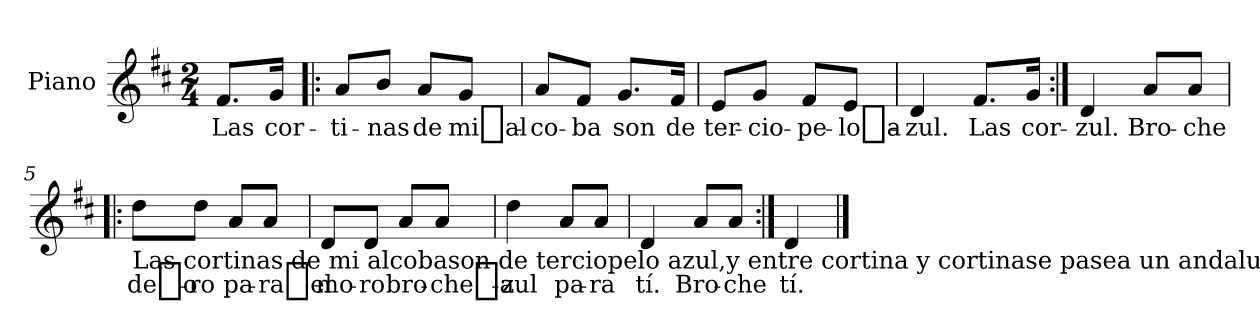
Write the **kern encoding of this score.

**kern	**text
*part1	*part1
*staff1	*staff1
*I"Piano	*
*I'Pno	*
*clefG2	*
*k[f#c#]	*
*D:	*
*M2/4	*
=	=
8.f#/L	Las
16g/Jk	cor-
=1!|:	=1!|:
8a/L	-ti-
8b/J	-nas
8a/L	de
8g/J	mi_al-
=2	=2
8a/L	-co-
8f#/J	-ba
8.g/L	son
16f#/Jk	de
=3	=3
8e/L	ter-
8g/J	-cio-
8f#/L	-pe-
8e/J	-lo_a-
=4	=4
4d/	-zul.
8.f#/L	Las
16g/Jk	cor-
=4:|!	=4:|!
4d/	-zul.
8a/L	Bro-
8a/J	-che
!!LO:LB:g=z
=5!|:	=5!|:
!LO:TX:b:t=Las cortinas de mi alcobason de terciopelo azul,y entre cortina y cortinase pasea un andaluz.Broche de oropara el moro,broche de platapara la infanta,broche de cobrepara los pobres,broche azulque te vuelvas tú.	!
8dd\L	de_o-
8dd\J	-ro
8a/L	pa-
8a/J	-ra_el
=6	=6
8d/L	mo-
8d/J	-ro
8a/L	bro-
8a/J	-che_a-
=7	=7
4dd\	-zul
8a/L	pa-
8a/J	-ra
=8	=8
4d/	tí.
8a/L	Bro-
8a/J	-che
=8:|!	=8:|!
4d/	tí.
==	==
*-	*-
